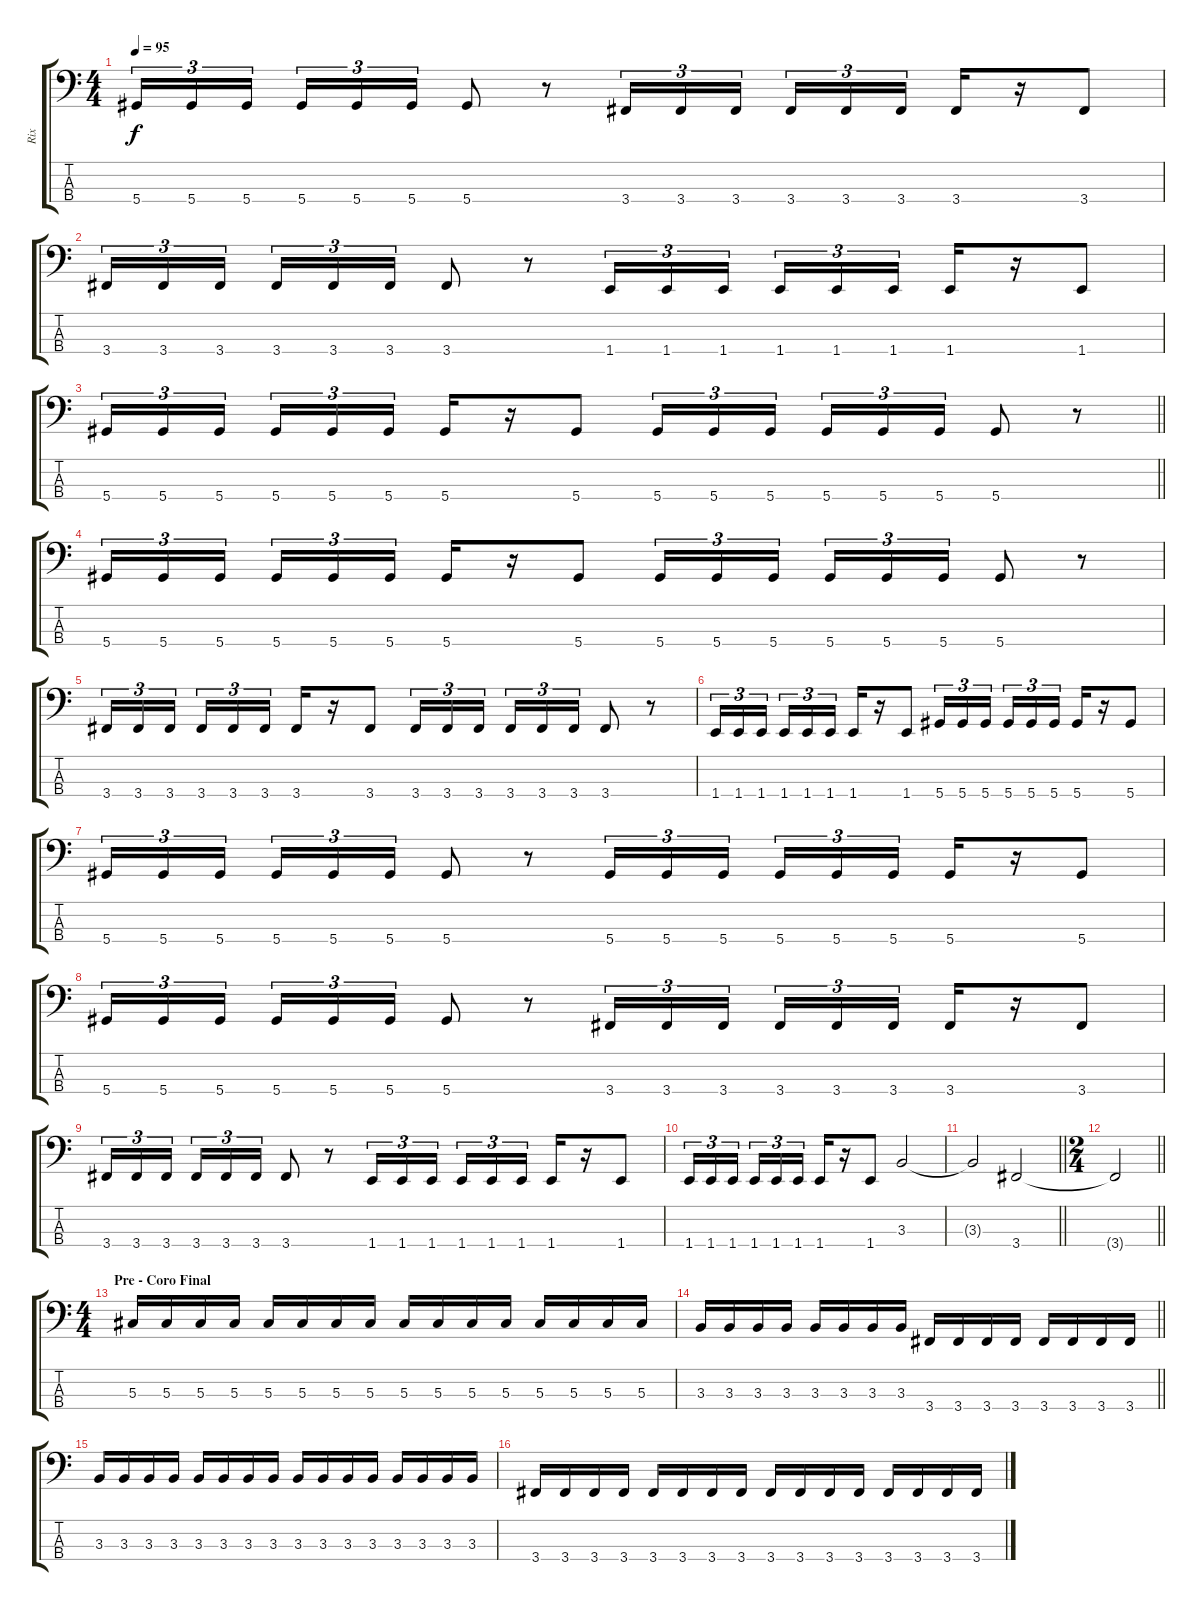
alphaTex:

\track ("Rix" "Rix") {instrument electricbasspick}
\staff {score tabs}
\tuning (Gb2 Db2 Ab1 Eb1) {hide}
\ts (4 4)
\tempo 95
\clef f4
\ks c
5.4.16{tu (3 2) dy f} 5.4.16{tu (3 2)} 5.4.16{tu (3 2)} 5.4.16{tu (3 2)} 5.4.16{tu (3 2)} 5.4.16{tu (3 2)} 5.4.8 r.8 3.4.16{tu (3 2)} 3.4.16{tu (3 2)} 3.4.16{tu (3 2)} 3.4.16{tu (3 2)} 3.4.16{tu (3 2)} 3.4.16{tu (3 2)} 3.4.16 r.16 3.4.8 |
3.4.16{tu (3 2)} 3.4.16{tu (3 2)} 3.4.16{tu (3 2)} 3.4.16{tu (3 2)} 3.4.16{tu (3 2)} 3.4.16{tu (3 2)} 3.4.8 r.8 1.4.16{tu (3 2)} 1.4.16{tu (3 2)} 1.4.16{tu (3 2)} 1.4.16{tu (3 2)} 1.4.16{tu (3 2)} 1.4.16{tu (3 2)} 1.4.16 r.16 1.4.8 |
\barLineRight lightlight
5.4.16{tu (3 2)} 5.4.16{tu (3 2)} 5.4.16{tu (3 2)} 5.4.16{tu (3 2)} 5.4.16{tu (3 2)} 5.4.16{tu (3 2)} 5.4.16 r.16 5.4.8 5.4.16{tu (3 2)} 5.4.16{tu (3 2)} 5.4.16{tu (3 2)} 5.4.16{tu (3 2)} 5.4.16{tu (3 2)} 5.4.16{tu (3 2)} 5.4.8 r.8 |
5.4.16{tu (3 2)} 5.4.16{tu (3 2)} 5.4.16{tu (3 2)} 5.4.16{tu (3 2)} 5.4.16{tu (3 2)} 5.4.16{tu (3 2)} 5.4.16 r.16 5.4.8 5.4.16{tu (3 2)} 5.4.16{tu (3 2)} 5.4.16{tu (3 2)} 5.4.16{tu (3 2)} 5.4.16{tu (3 2)} 5.4.16{tu (3 2)} 5.4.8 r.8 |
3.4.16{tu (3 2)} 3.4.16{tu (3 2)} 3.4.16{tu (3 2)} 3.4.16{tu (3 2)} 3.4.16{tu (3 2)} 3.4.16{tu (3 2)} 3.4.16 r.16 3.4.8 3.4.16{tu (3 2)} 3.4.16{tu (3 2)} 3.4.16{tu (3 2)} 3.4.16{tu (3 2)} 3.4.16{tu (3 2)} 3.4.16{tu (3 2)} 3.4.8 r.8 |
1.4.16{tu (3 2)} 1.4.16{tu (3 2)} 1.4.16{tu (3 2)} 1.4.16{tu (3 2)} 1.4.16{tu (3 2)} 1.4.16{tu (3 2)} 1.4.16 r.16 1.4.8 5.4.16{tu (3 2)} 5.4.16{tu (3 2)} 5.4.16{tu (3 2)} 5.4.16{tu (3 2)} 5.4.16{tu (3 2)} 5.4.16{tu (3 2)} 5.4.16 r.16 5.4.8 |
5.4.16{tu (3 2)} 5.4.16{tu (3 2)} 5.4.16{tu (3 2)} 5.4.16{tu (3 2)} 5.4.16{tu (3 2)} 5.4.16{tu (3 2)} 5.4.8 r.8 5.4.16{tu (3 2)} 5.4.16{tu (3 2)} 5.4.16{tu (3 2)} 5.4.16{tu (3 2)} 5.4.16{tu (3 2)} 5.4.16{tu (3 2)} 5.4.16 r.16 5.4.8 |
5.4.16{tu (3 2)} 5.4.16{tu (3 2)} 5.4.16{tu (3 2)} 5.4.16{tu (3 2)} 5.4.16{tu (3 2)} 5.4.16{tu (3 2)} 5.4.8 r.8 3.4.16{tu (3 2)} 3.4.16{tu (3 2)} 3.4.16{tu (3 2)} 3.4.16{tu (3 2)} 3.4.16{tu (3 2)} 3.4.16{tu (3 2)} 3.4.16 r.16 3.4.8 |
3.4.16{tu (3 2)} 3.4.16{tu (3 2)} 3.4.16{tu (3 2)} 3.4.16{tu (3 2)} 3.4.16{tu (3 2)} 3.4.16{tu (3 2)} 3.4.8 r.8 1.4.16{tu (3 2)} 1.4.16{tu (3 2)} 1.4.16{tu (3 2)} 1.4.16{tu (3 2)} 1.4.16{tu (3 2)} 1.4.16{tu (3 2)} 1.4.16 r.16 1.4.8 |
1.4.16{tu (3 2)} 1.4.16{tu (3 2)} 1.4.16{tu (3 2)} 1.4.16{tu (3 2)} 1.4.16{tu (3 2)} 1.4.16{tu (3 2)} 1.4.16 r.16 1.4.8 3.3.2 |
\barLineRight lightlight
3.3{t}.2 3.4.2 |
\ts (2 4)
\barLineRight lightlight
3.4{t}.2 |
\ts (4 4)
\section ("" "Pre - Coro Final")
5.3.16 5.3.16 5.3.16 5.3.16 5.3.16 5.3.16 5.3.16 5.3.16 5.3.16 5.3.16 5.3.16 5.3.16 5.3.16 5.3.16 5.3.16 5.3.16 |
\barLineRight lightlight
3.3.16 3.3.16 3.3.16 3.3.16 3.3.16 3.3.16 3.3.16 3.3.16 3.4.16 3.4.16 3.4.16 3.4.16 3.4.16 3.4.16 3.4.16 3.4.16 |
3.3.16 3.3.16 3.3.16 3.3.16 3.3.16 3.3.16 3.3.16 3.3.16 3.3.16 3.3.16 3.3.16 3.3.16 3.3.16 3.3.16 3.3.16 3.3.16 |
3.4.16 3.4.16 3.4.16 3.4.16 3.4.16 3.4.16 3.4.16 3.4.16 3.4.16 3.4.16 3.4.16 3.4.16 3.4.16 3.4.16 3.4.16 3.4.16
